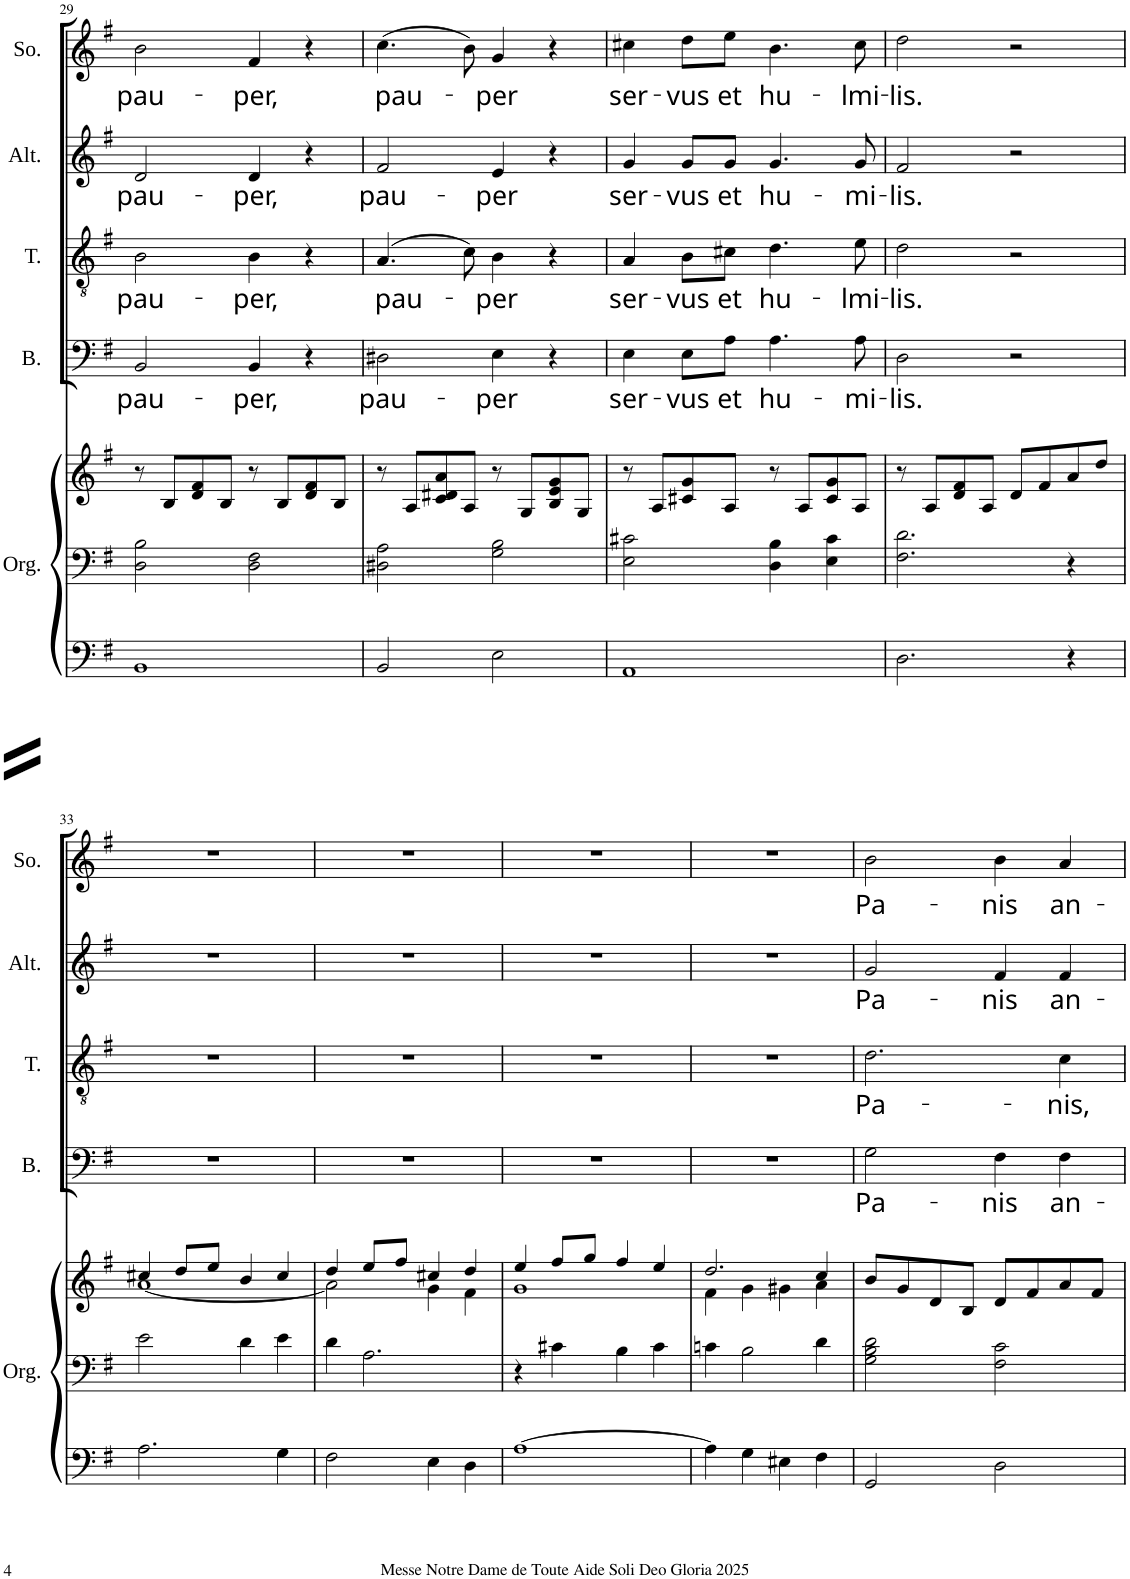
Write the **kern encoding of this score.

**kern	**kern	**kern	**kern	**text	**kern	**text	**kern	**text	**kern	**text
*part5	*part5	*part5	*part4	*part4	*part3	*part3	*part2	*part2	*part1	*part1
*staff7	*staff6	*staff5	*staff4	*staff4	*staff3	*staff3	*staff2	*staff2	*staff1	*staff1
*I"Orgue	*	*	*I"Basse	*	*I"Ténor	*	*I"Alto	*	*I"Soprano	*
*I'Org.	*	*	*I'B.	*	*I'T.	*	*I'Alt.	*	*I'So.	*
!!LO:PB:g=z
*clefF4	*clefF4	*clefG2	*clefF4	*	*clefGv2	*	*clefG2	*	*clefG2	*
*k[f#]	*k[f#]	*k[f#]	*k[f#]	*	*k[f#]	*	*k[f#]	*	*k[f#]	*
*M4/4	*M4/4	*M4/4	*M4/4	*	*M4/4	*	*M4/4	*	*M4/4	*
=29	=29	=29	=29	=29	=29	=29	=29	=29	=29	=29
!	!	!	!	!LO:LY:b	!	!LO:LY:b	!	!LO:LY:b	!	!LO:LY:b
1BB	2D\ 2B\	8r	2BB/	pau-	2B\	pau-	2d/	pau-	2b\	pau-
.	.	8B/L	.	.	.	.	.	.	.	.
.	.	8d/ 8f#/	.	.	.	.	.	.	.	.
.	.	8B/J	.	.	.	.	.	.	.	.
!	!	!	!	!LO:LY:b	!	!LO:LY:b	!	!LO:LY:b	!	!LO:LY:b
.	2D\ 2F#\	8r	4BB/	-per,	4B\	-per,	4d/	-per,	4f#/	-per,
.	.	8B/L	.	.	.	.	.	.	.	.
.	.	8d/ 8f#/	4r	.	4r	.	4r	.	4r	.
.	.	8B/J	.	.	.	.	.	.	.	.
=30	=30	=30	=30	=30	=30	=30	=30	=30	=30	=30
!	!	!	!	!LO:LY:b	!	!LO:LY:b	!	!LO:LY:b	!	!LO:LY:b
2BB/	2D#X\ 2A\	8r	2D#X\	pau-	(4.A/	pau-	2f#/	pau-	(4.cc\	pau-
.	.	8A/L	.	.	.	.	.	.	.	.
.	.	8c/ 8d#X/ 8a/	.	.	.	.	.	.	.	.
.	.	8A/J	.	.	8c\)	.	.	.	8b\)	.
!	!	!	!	!LO:LY:b	!	!LO:LY:b	!	!LO:LY:b	!	!LO:LY:b
2E\	2G\ 2B\	8r	4E\	-per	4B\	-per	4e/	-per	4g/	-per
.	.	8G/L	.	.	.	.	.	.	.	.
.	.	8B/ 8e/ 8g/	4r	.	4r	.	4r	.	4r	.
.	.	8G/J	.	.	.	.	.	.	.	.
=31	=31	=31	=31	=31	=31	=31	=31	=31	=31	=31
!	!	!	!	!LO:LY:b	!	!LO:LY:b	!	!LO:LY:b	!	!LO:LY:b
1AA	2E\ 2c#X\	8r	4E\	ser-	4A/	ser-	4g/	ser-	4cc#X\	ser-
.	.	8A/L	.	.	.	.	.	.	.	.
!	!	!	!	!LO:LY:b	!	!LO:LY:b	!	!LO:LY:b	!	!LO:LY:b
.	.	8c#X/ 8g/	8E\L	-vus	8B\L	-vus	8g/L	-vus	8dd\L	-vus
!	!	!	!	!LO:LY:b	!	!LO:LY:b	!	!LO:LY:b	!	!LO:LY:b
.	.	8A/J	8A\J	et	8c#X\J	et	8g/J	et	8ee\J	et
!	!	!	!	!LO:LY:b	!	!LO:LY:b	!	!LO:LY:b	!	!LO:LY:b
.	4D\ 4B\	8r	4.A\	hu-	4.d\	hu-	4.g/	hu-	4.b\	hu-
.	.	8A/L	.	.	.	.	.	.	.	.
.	4E\ 4c#\	8c#/ 8g/	.	.	.	.	.	.	.	.
!	!	!	!	!LO:LY:b	!	!LO:LY:b	!	!LO:LY:b	!	!LO:LY:b
.	.	8A/J	8A\	-mi-	8e\	-lmi-	8g/	-mi-	8cc#\	-lmi-
=32	=32	=32	=32	=32	=32	=32	=32	=32	=32	=32
!	!	!	!	!LO:LY:b	!	!LO:LY:b	!	!LO:LY:b	!	!LO:LY:b
2.D\	2.F#\ 2.d\	8r	2D\	-lis.	2d\	-lis.	2f#/	-lis.	2dd\	-lis.
.	.	8A/L	.	.	.	.	.	.	.	.
.	.	8d/ 8f#/	.	.	.	.	.	.	.	.
.	.	8A/J	.	.	.	.	.	.	.	.
.	.	8d/L	2r	.	2r	.	2r	.	2r	.
.	.	8f#/	.	.	.	.	.	.	.	.
4r	4r	8a/	.	.	.	.	.	.	.	.
.	.	8dd/J	.	.	.	.	.	.	.	.
!!LO:LB:g=z
=33	=33	=33	=33	=33	=33	=33	=33	=33	=33	=33
*	*	*^	*	*	*	*	*	*	*	*
2.A\	2e\	4cc#X/	[1a	1r	.	1r	.	1r	.	1r	.
.	.	8dd/L	.	.	.	.	.	.	.	.	.
.	.	8ee/J	.	.	.	.	.	.	.	.	.
.	4d\	4b/	.	.	.	.	.	.	.	.	.
4G\	4e\	4cc#/	.	.	.	.	.	.	.	.	.
=34	=34	=34	=34	=34	=34	=34	=34	=34	=34	=34	=34
2F#\	4d\	4dd/	2a\]	1r	.	1r	.	1r	.	1r	.
.	2.A\	8ee/L	.	.	.	.	.	.	.	.	.
.	.	8ff#/J	.	.	.	.	.	.	.	.	.
4E\	.	4cc#X/	4g\	.	.	.	.	.	.	.	.
4D\	.	4dd/	4f#\	.	.	.	.	.	.	.	.
=35	=35	=35	=35	=35	=35	=35	=35	=35	=35	=35	=35
[1A	4r	4ee/	1g	1r	.	1r	.	1r	.	1r	.
.	4c#X\	8ff#/L	.	.	.	.	.	.	.	.	.
.	.	8gg/J	.	.	.	.	.	.	.	.	.
.	4B\	4ff#/	.	.	.	.	.	.	.	.	.
.	4c#\	4ee/	.	.	.	.	.	.	.	.	.
=36	=36	=36	=36	=36	=36	=36	=36	=36	=36	=36	=36
4A\]	4cn\	2.dd/	4f#\	1r	.	1r	.	1r	.	1r	.
4G\	2B\	.	4g\	.	.	.	.	.	.	.	.
4E#X\	.	.	4g#X\	.	.	.	.	.	.	.	.
4F#\	4d\	4cc/	4a\	.	.	.	.	.	.	.	.
=37	=37	=37	=37	=37	=37	=37	=37	=37	=37	=37	=37
!	!	!	!	!	!LO:LY:b	!	!LO:LY:b	!	!LO:LY:b	!	!LO:LY:b
*	*	*v	*v	*	*	*	*	*	*	*	*
2GG/	2G\ 2B\ 2d\	8b/L	2G\	Pa-	2.d\	Pa-	2g/	Pa-	2b\	Pa-
.	.	8g/	.	.	.	.	.	.	.	.
.	.	8d/	.	.	.	.	.	.	.	.
.	.	8B/J	.	.	.	.	.	.	.	.
!	!	!	!	!LO:LY:b	!	!	!	!LO:LY:b	!	!LO:LY:b
2D\	2F#\ 2c\	8d/L	4F#\	-nis	.	.	4f#/	-nis	4b\	-nis
.	.	8f#/	.	.	.	.	.	.	.	.
!	!	!	!	!LO:LY:b	!	!LO:LY:b	!	!LO:LY:b	!	!LO:LY:b
.	.	8a/	4F#\	an-	4c\	-nis,	4f#/	an-	4a/	an-
.	.	8f#/J	.	.	.	.	.	.	.	.
=	=	=	=	=	=	=	=	=	=	=
*-	*-	*-	*-	*-	*-	*-	*-	*-	*-	*-
